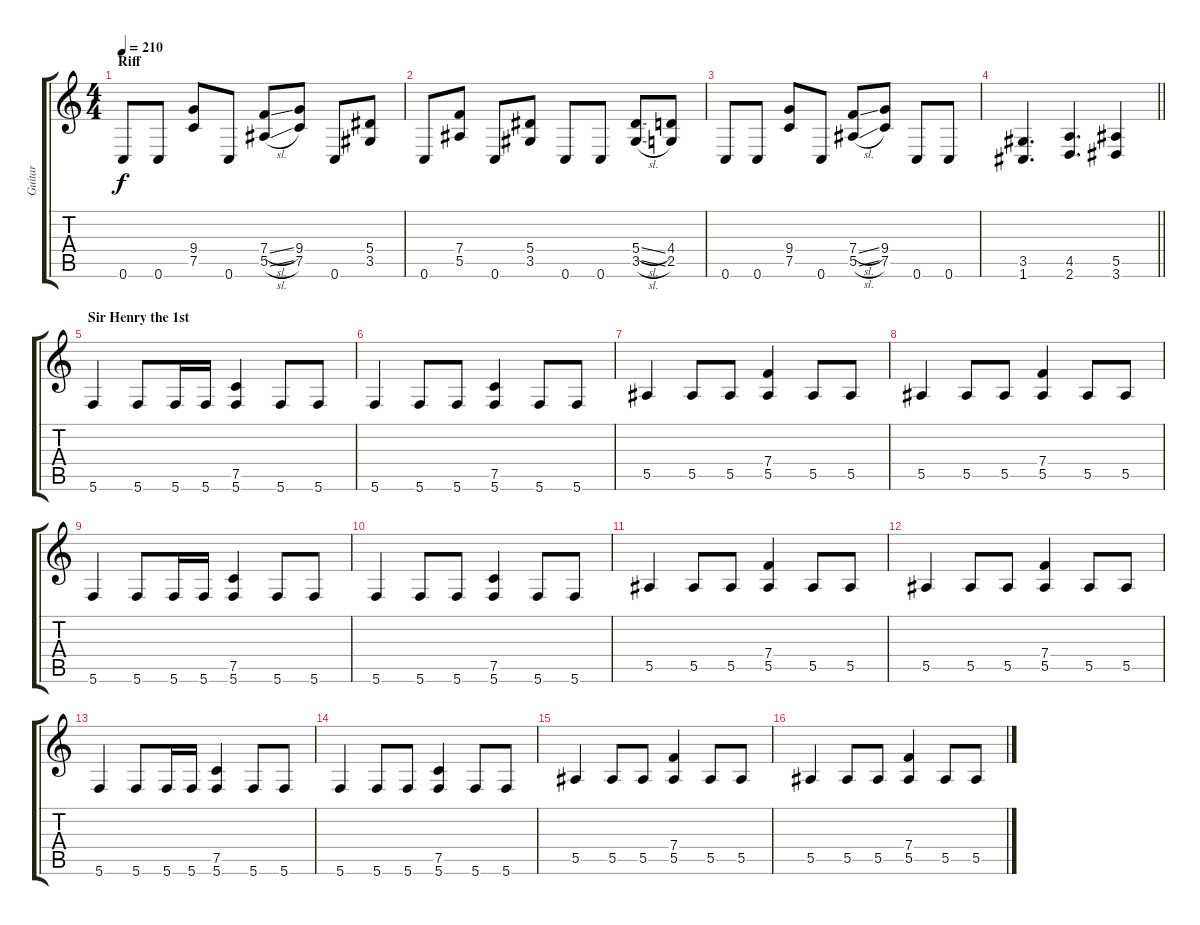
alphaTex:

\track ("Guitar" "Guitar") {instrument distortionguitar}
\staff {score tabs}
\tuning (C4 G3 Eb3 Bb2 F2 C2) {hide}
\ts (4 4)
\section ("" "Riff")
\tempo 210
\clef g2
\ks c
0.6.8{dy f} 0.6.8 (9.4 7.5).8 0.6.8 (7.4{sl} 5.5{sl}).8 (9.4 7.5).8 0.6.8 (5.4 3.5).8 |
0.6.8 (7.4 5.5).8 0.6.8 (5.4 3.5).8 0.6.8 0.6.8 (5.4{sl} 3.5{sl}).8 (4.4 2.5).8 |
0.6.8 0.6.8 (9.4 7.5).8 0.6.8 (7.4{sl} 5.5{sl}).8 (9.4 7.5).8 0.6.8 0.6.8 |
\barLineRight lightlight
(3.5 1.6).4{d} (4.5 2.6).4{d} (5.5 3.6).4 |
\section ("" "Sir Henry the 1st")
5.6.4 5.6.8 5.6.16 5.6.16 (7.5 5.6).4 5.6.8 5.6.8 |
5.6.4 5.6.8 5.6.8 (7.5 5.6).4 5.6.8 5.6.8 |
5.5.4 5.5.8 5.5.8 (7.4 5.5).4 5.5.8 5.5.8 |
5.5.4 5.5.8 5.5.8 (7.4 5.5).4 5.5.8 5.5.8 |
5.6.4 5.6.8 5.6.16 5.6.16 (7.5 5.6).4 5.6.8 5.6.8 |
5.6.4 5.6.8 5.6.8 (7.5 5.6).4 5.6.8 5.6.8 |
5.5.4 5.5.8 5.5.8 (7.4 5.5).4 5.5.8 5.5.8 |
5.5.4 5.5.8 5.5.8 (7.4 5.5).4 5.5.8 5.5.8 |
5.6.4 5.6.8 5.6.16 5.6.16 (7.5 5.6).4 5.6.8 5.6.8 |
5.6.4 5.6.8 5.6.8 (7.5 5.6).4 5.6.8 5.6.8 |
5.5.4 5.5.8 5.5.8 (7.4 5.5).4 5.5.8 5.5.8 |
5.5.4 5.5.8 5.5.8 (7.4 5.5).4 5.5.8 5.5.8
